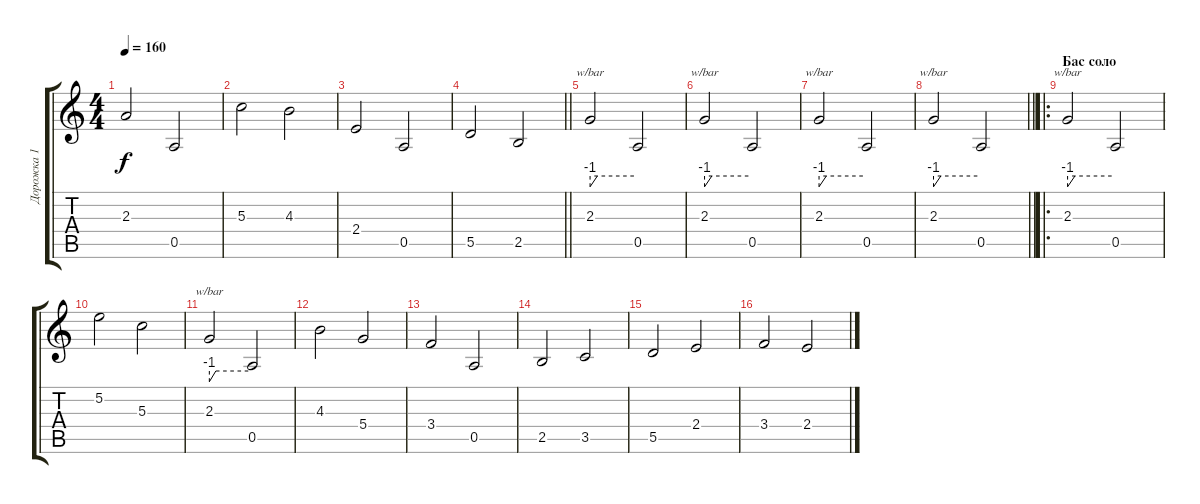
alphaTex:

\track ("Дорожка 1" "Дорожка 1") {instrument distortionguitar}
\staff {score tabs}
\tuning (E4 B3 G3 D3 A2 E2) {hide}
\ts (4 4)
\tempo 160
\clef g2
\ks c
2.3.2{dy f} 0.5.2 |
5.3.2 4.3.2 |
2.4.2 0.5.2 |
\barLineRight lightlight
5.5.2 2.5.2 |
2.3.2{tbe (custom default 0 -4 10 0 60 0)} 0.5.2 |
2.3.2{tbe (custom default 0 -4 10 0 60 0)} 0.5.2 |
2.3.2{tbe (custom default 0 -4 10 0 60 0)} 0.5.2 |
\barLineRight lightlight
2.3.2{tbe (custom default 0 -4 10 0 60 0)} 0.5.2 |
\ro
\section ("" "Бас соло")
2.3.2{tbe (custom default 0 -4 10 0 60 0)} 0.5.2 |
5.2.2 5.3.2 |
2.3.2{tbe (custom default 0 -4 10 0 60 0)} 0.5.2 |
4.3.2 5.4.2 |
3.4.2 0.5.2 |
2.5.2 3.5.2 |
5.5.2 2.4.2 |
3.4.2 2.4.2
